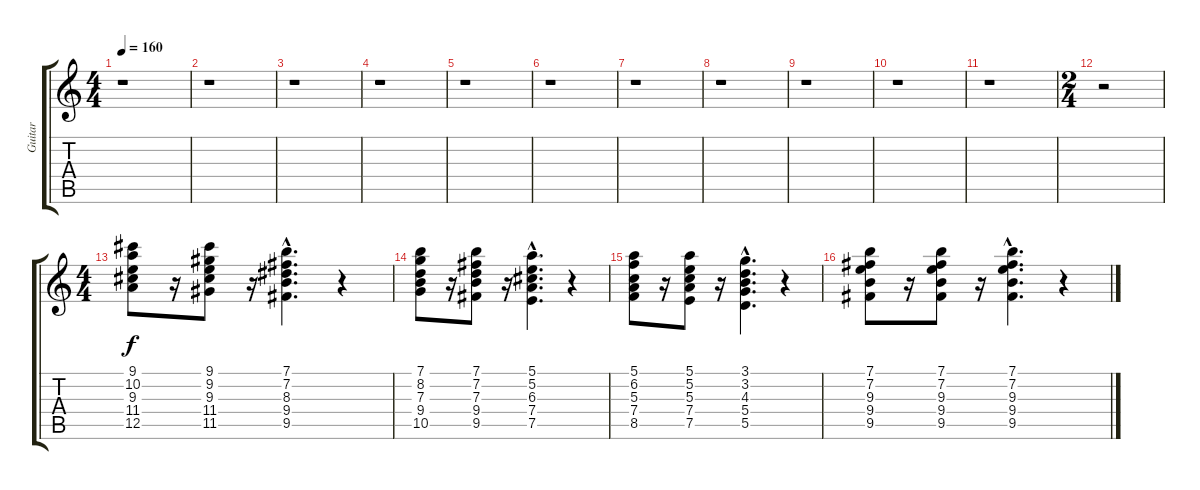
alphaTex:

\track ("Guitar" "Guitar") {instrument electricguitarclean}
\staff {score tabs}
\tuning (E4 B3 G3 D3 A2 E2) {hide}
\ts (4 4)
\tempo 160
\clef g2
\ks c
r.1{dy mp} |
r.1 |
r.1 |
r.1 |
r.1 |
r.1 |
r.1 |
r.1 |
r.1 |
r.1 |
r.1 |
\ts (2 4)
r.2 |
\ts (4 4)
(9.1 10.2 9.3 11.4 12.5).8{dy f} r.16 (9.1 9.2 9.3 11.4 11.5).8 r.16 (7.1{hac} 7.2{hac} 8.3{hac} 9.4{hac} 9.5{hac}).4{d} r.4 |
(7.1 8.2 7.3 9.4 10.5).8 r.16 (7.1 7.2 7.3 9.4 9.5).8 r.16 (5.1{hac} 5.2{hac} 6.3{hac} 7.4{hac} 7.5{hac}).4{d} r.4 |
(5.1 6.2 5.3 7.4 8.5).8 r.16 (5.1 5.2 5.3 7.4 7.5).8 r.16 (3.1{hac} 3.2{hac} 4.3{hac} 5.4{hac} 5.5{hac}).4{d} r.4 |
(7.1 7.2 9.3 9.4 9.5).8 r.16 (7.1 7.2 9.3 9.4 9.5).8 r.16 (7.1{hac} 7.2{hac} 9.3{hac} 9.4{hac} 9.5{hac}).4{d} r.4
